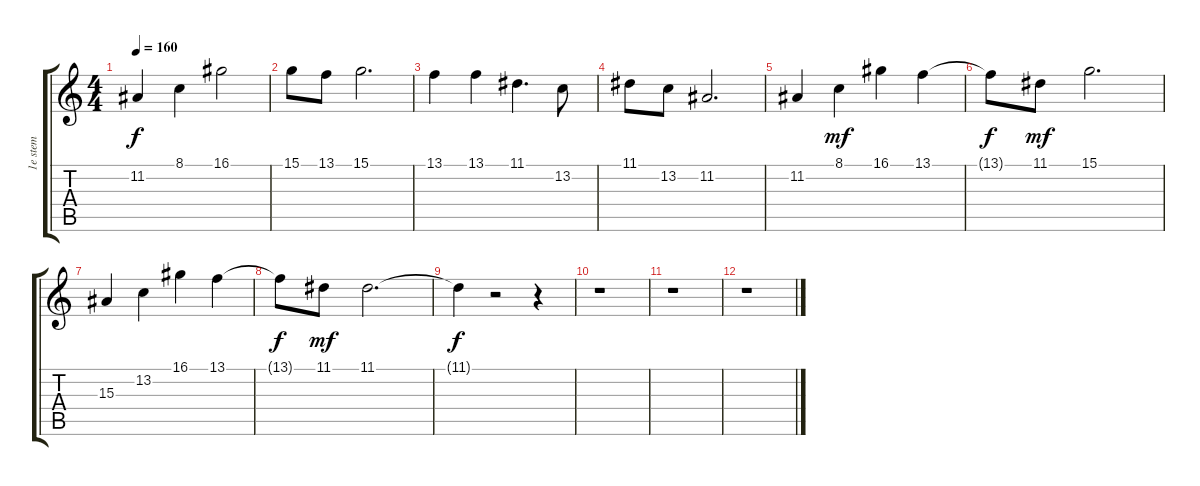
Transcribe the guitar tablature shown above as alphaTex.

\track ("1e stem" "1e stem") {instrument stringensemble1}
\staff {score tabs}
\tuning (E4 B3 G3 D3 A2 E2) {hide}
\ts (4 4)
\tempo 160
\clef g2
\ks c
11.2.4{dy f} 8.1.4 16.1.2 |
15.1.8 13.1.8 15.1.2{d} |
13.1.4 13.1.4 11.1.4{d} 13.2.8 |
11.1.8 13.2.8 11.2.2{d} |
11.2.4 8.1.4{dy mf} 16.1.4 13.1.4 |
13.1{t}.8{dy f} 11.1.8{dy mf} 15.1.2{d} |
15.3.4 13.2.4 16.1.4 13.1.4 |
13.1{t}.8{dy f} 11.1.8{dy mf} 11.1.2{d} |
11.1{t}.4{dy f} r.2 r.4 |
r.1 |
r.1 |
r.1
